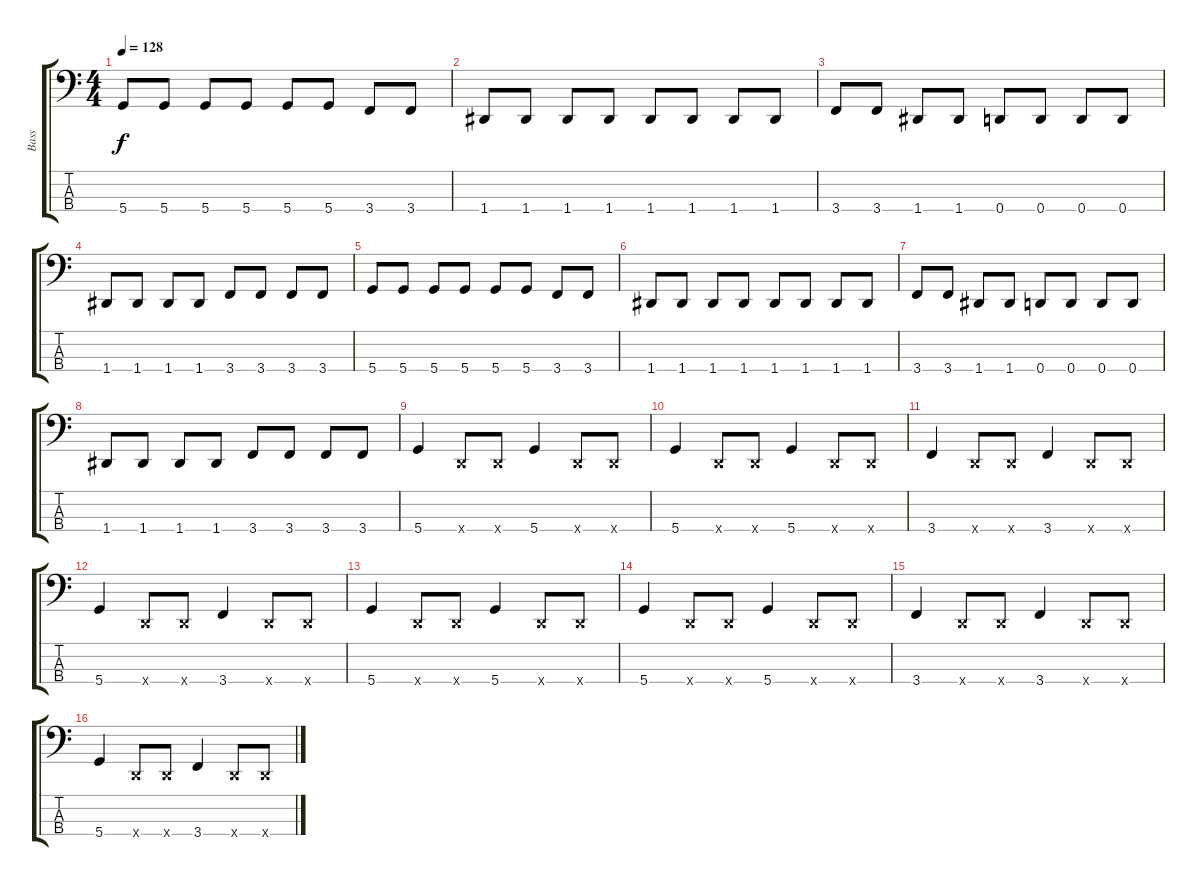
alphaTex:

\track ("Bass" "Bass") {instrument electricbassfinger}
\staff {score tabs}
\tuning (G2 D2 A1 D1) {hide}
\ts (4 4)
\tempo 128
\clef f4
\ks c
5.4.8{dy f} 5.4.8 5.4.8 5.4.8 5.4.8 5.4.8 3.4.8 3.4.8 |
1.4.8 1.4.8 1.4.8 1.4.8 1.4.8 1.4.8 1.4.8 1.4.8 |
3.4.8 3.4.8 1.4.8 1.4.8 0.4.8 0.4.8 0.4.8 0.4.8 |
1.4.8 1.4.8 1.4.8 1.4.8 3.4.8 3.4.8 3.4.8 3.4.8 |
5.4.8 5.4.8 5.4.8 5.4.8 5.4.8 5.4.8 3.4.8 3.4.8 |
1.4.8 1.4.8 1.4.8 1.4.8 1.4.8 1.4.8 1.4.8 1.4.8 |
3.4.8 3.4.8 1.4.8 1.4.8 0.4.8 0.4.8 0.4.8 0.4.8 |
1.4.8 1.4.8 1.4.8 1.4.8 3.4.8 3.4.8 3.4.8 3.4.8 |
5.4.4 0.4{x}.8 0.4{x}.8 5.4.4 0.4{x}.8 0.4{x}.8 |
5.4.4 0.4{x}.8 0.4{x}.8 5.4.4 0.4{x}.8 0.4{x}.8 |
3.4.4 0.4{x}.8 0.4{x}.8 3.4.4 0.4{x}.8 0.4{x}.8 |
5.4.4 0.4{x}.8 0.4{x}.8 3.4.4 0.4{x}.8 0.4{x}.8 |
5.4.4 0.4{x}.8 0.4{x}.8 5.4.4 0.4{x}.8 0.4{x}.8 |
5.4.4 0.4{x}.8 0.4{x}.8 5.4.4 0.4{x}.8 0.4{x}.8 |
3.4.4 0.4{x}.8 0.4{x}.8 3.4.4 0.4{x}.8 0.4{x}.8 |
5.4.4 0.4{x}.8 0.4{x}.8 3.4.4 0.4{x}.8 0.4{x}.8
